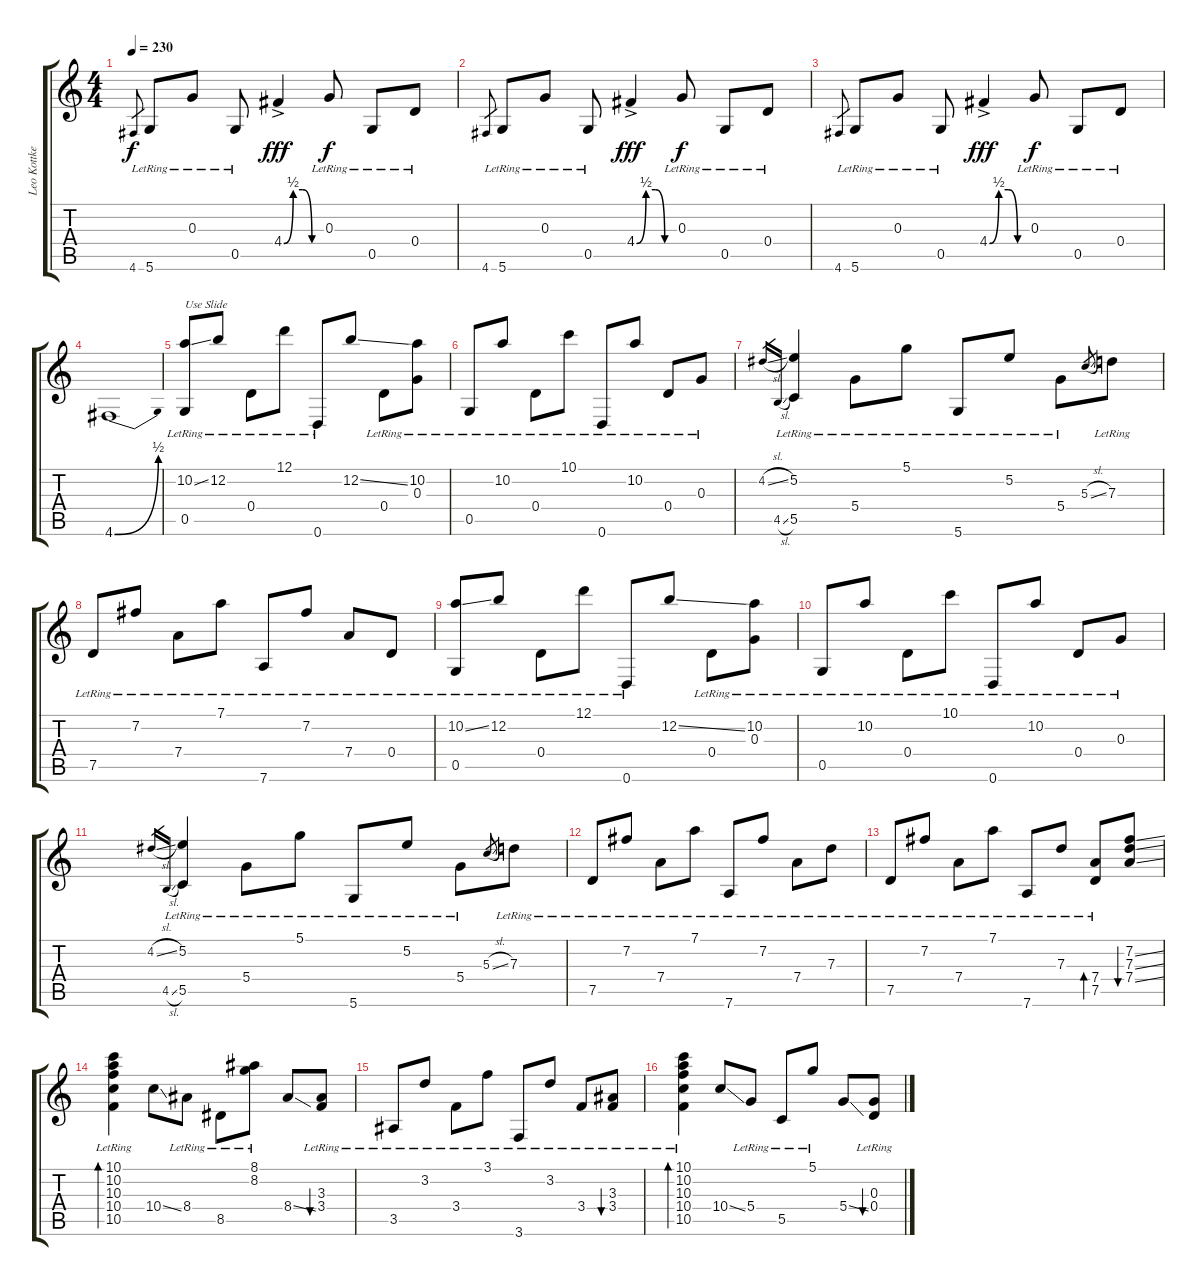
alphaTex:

\track ("Leo Kottke" "Leo Kottke") {instrument acousticguitarsteel}
\staff {score tabs}
\tuning (D4 B3 G3 D3 G2 D2) {hide}
\ts (4 4)
\tempo 230
\clef g2
\ks c
4.6.8{gr dy f} 5.6{lr}.8 0.3{lr}.8 0.5{lr}.8 4.4{be (custom 0 0 15 2 30 2 45 0 60 0) ac}.4{dy fff} 0.3{lr}.8{dy f} 0.5{lr}.8 0.4{lr}.8 |
4.6.8{gr} 5.6{lr}.8 0.3{lr}.8 0.5{lr}.8 4.4{be (custom 0 0 15 2 30 2 45 0 60 0) ac}.4{dy fff} 0.3{lr}.8{dy f} 0.5{lr}.8 0.4{lr}.8 |
4.6.8{gr} 5.6{lr}.8 0.3{lr}.8 0.5{lr}.8 4.4{be (custom 0 0 15 2 30 2 45 0 60 0) ac}.4{dy fff} 0.3{lr}.8{dy f} 0.5{lr}.8 0.4{lr}.8 |
4.6{be (bend 0 0 60 2)}.1 |
(10.2{ss} 0.5{lr}).8{txt "Use Slide"} 12.2{lr}.8 0.4{lr}.8 12.1{lr}.8 0.6{lr}.8 12.2{ss}.8 0.4{lr}.8 (10.2{lr} 0.3{lr}).8 |
0.5{lr}.8 10.2{lr}.8 0.4{lr}.8 10.1{lr}.8 0.6{lr}.8 10.2{lr}.8 0.4{lr}.8 0.3{lr}.8 |
4.2{sl}.16{gr} 4.5{sl}.16{gr} (5.2{lr} 5.5{lr}).4 5.4{lr}.8 5.1{lr}.8 5.6{lr}.8 5.2{lr}.8 5.4{lr}.8 5.3{sl}.8{gr} 7.3{lr}.8 |
7.5{lr}.8 7.2{lr}.8 7.4{lr}.8 7.1{lr}.8 7.6{lr}.8 7.2{lr}.8 7.4{lr}.8 0.4{lr}.8 |
(10.2{ss} 0.5{lr}).8 12.2{lr}.8 0.4{lr}.8 12.1{lr}.8 0.6{lr}.8 12.2{ss}.8 0.4{lr}.8 (10.2{lr} 0.3{lr}).8 |
0.5{lr}.8 10.2{lr}.8 0.4{lr}.8 10.1{lr}.8 0.6{lr}.8 10.2{lr}.8 0.4{lr}.8 0.3{lr}.8 |
4.2{sl}.16{gr} 4.5{sl}.16{gr} (5.2{lr} 5.5{lr}).4 5.4{lr}.8 5.1{lr}.8 5.6{lr}.8 5.2{lr}.8 5.4{lr}.8 5.3{sl}.8{gr} 7.3{lr}.8 |
7.5{lr}.8 7.2{lr}.8 7.4{lr}.8 7.1{lr}.8 7.6{lr}.8 7.2{lr}.8 7.4{lr}.8 7.3{lr}.8 |
7.5{lr}.8 7.2{lr}.8 7.4{lr}.8 7.1{lr}.8 7.6{lr}.8 7.3{lr}.8 (7.4{lr} 7.5{lr}).8{bd 30} (7.2{ss} 7.3{ss} 7.4{ss}).8{bu 30} |
(10.1{lr} 10.2{lr} 10.3{lr} 10.4{lr} 10.5{lr}).4{bd 30} 10.4{ss}.8 8.4{lr}.8 8.5{lr}.8 (8.1{lr} 8.2{lr}).8 8.4{ss}.8 (3.3{lr} 3.4{lr}).8{bu 30} |
3.5{lr}.8 3.2{lr}.8 3.4{lr}.8 3.1{lr}.8 3.6{lr}.8 3.2{lr}.8 3.4{lr}.8 (3.3{lr} 3.4{lr}).8{bu 30} |
(10.1{lr} 10.2{lr} 10.3{lr} 10.4{lr} 10.5{lr}).4{bd 30} 10.4{ss}.8 5.4{lr}.8 5.5{lr}.8 5.1{lr}.8 5.4{ss}.8 (0.3{lr} 0.4{lr}).8{bu 30}
